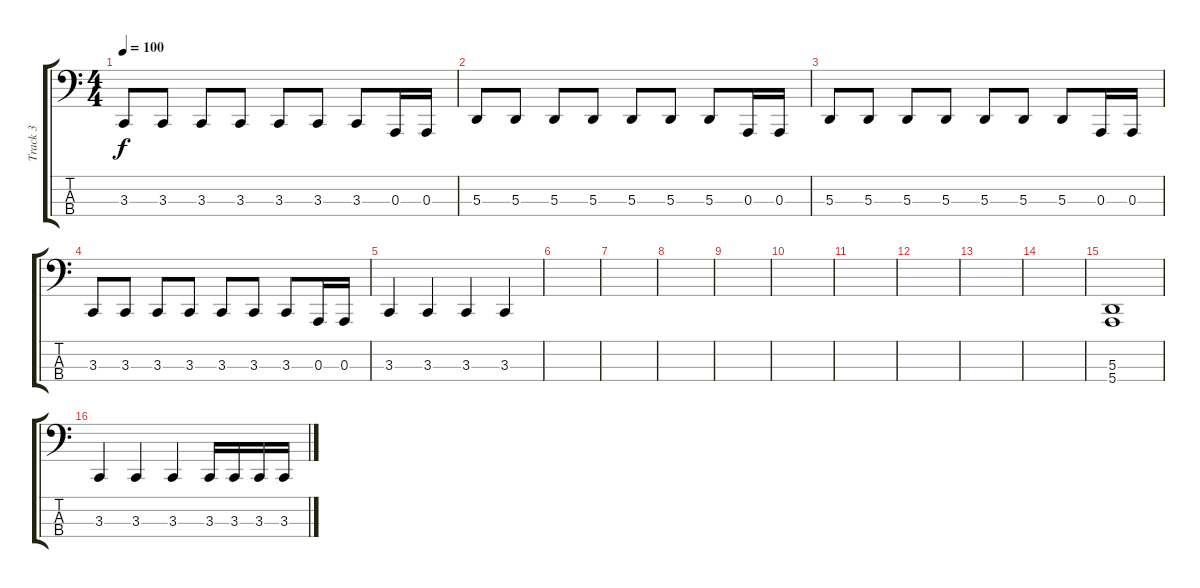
\track ("Track 3" "Track 3") {instrument timpani}
\staff {score tabs}
\tuning (G2 D2 A1 E1) {hide}
\ts (4 4)
\tempo 100
\clef f4
\ks c
3.3.8{dy f} 3.3.8 3.3.8 3.3.8 3.3.8 3.3.8 3.3.8 0.3.16 0.3.16 |
5.3.8 5.3.8 5.3.8 5.3.8 5.3.8 5.3.8 5.3.8 0.3.16 0.3.16 |
5.3.8 5.3.8 5.3.8 5.3.8 5.3.8 5.3.8 5.3.8 0.3.16 0.3.16 |
3.3.8 3.3.8 3.3.8 3.3.8 3.3.8 3.3.8 3.3.8 0.3.16 0.3.16 |
3.3.4 3.3.4 3.3.4 3.3.4 |
|
|
|
|
|
|
|
|
|
(5.3 5.4).1 |
3.3.4 3.3.4 3.3.4 3.3.16 3.3.16 3.3.16 3.3.16
